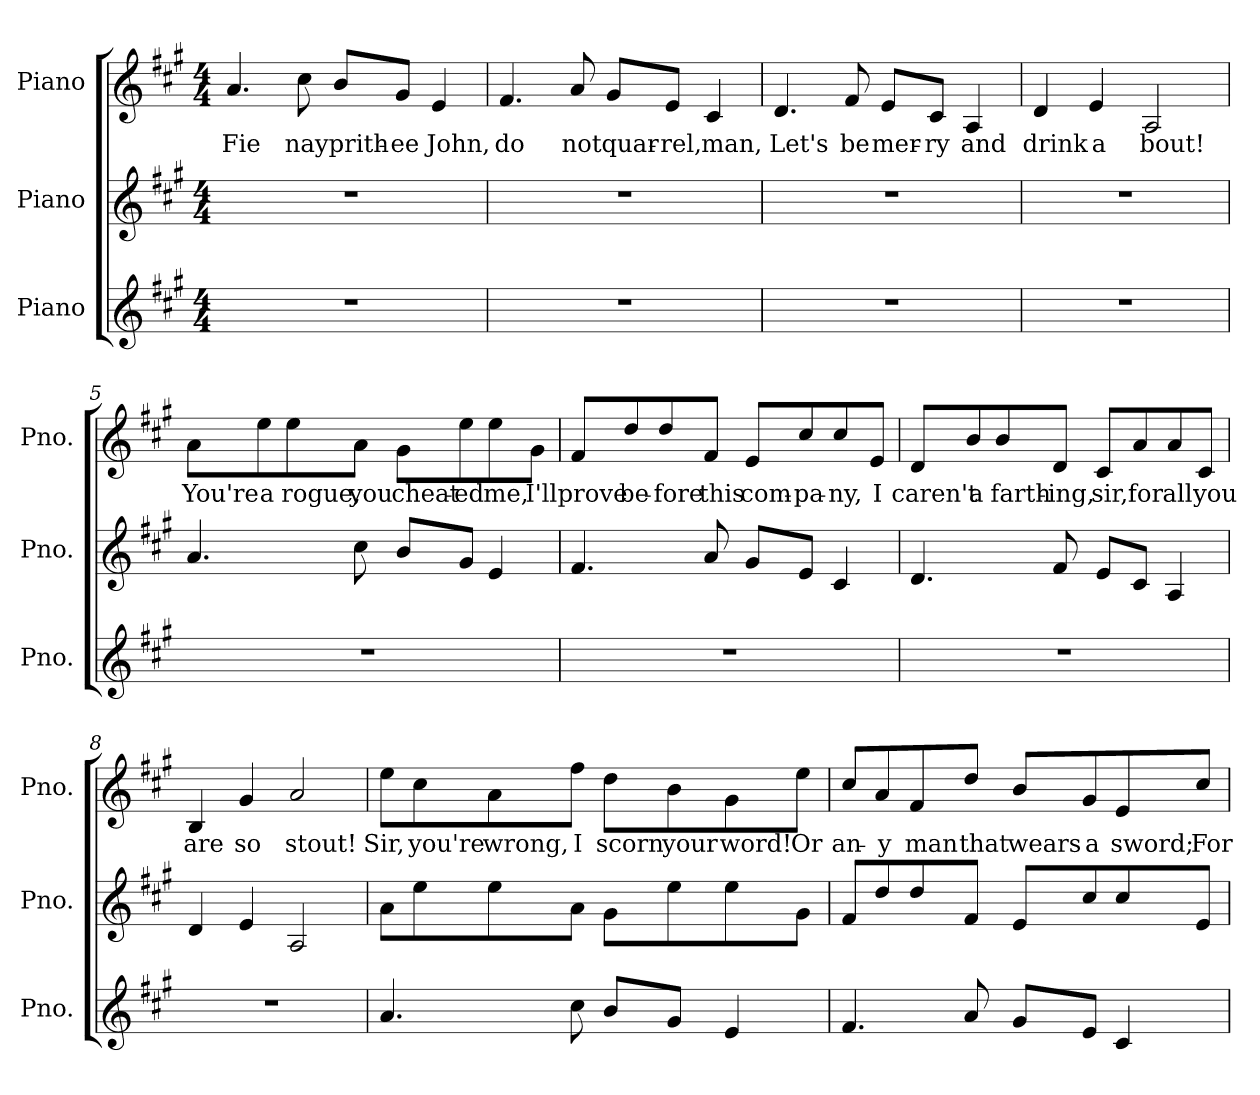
**kern	**kern	**kern	**text
*part3	*part2	*part1	*part1
*staff3	*staff2	*staff1	*staff1
*I"Piano	*I"Piano	*I"Piano	*
*I'Pno.	*I'Pno.	*I'Pno.	*
*clefG2	*clefG2	*clefG2	*
*k[f#c#g#]	*k[f#c#g#]	*k[f#c#g#]	*
*M4/4	*M4/4	*M4/4	*
=1	=1	=1	=1
!	!	!	!LO:LY:b
1r	1r	4.a/	Fie
!	!	!	!LO:LY:b
.	.	8cc#\	nay
!	!	!	!LO:LY:b
.	.	8b/L	prith-
!	!	!	!LO:LY:b
.	.	8g#/J	-ee
!	!	!	!LO:LY:b
.	.	4e/	John,
=2	=2	=2	=2
!	!	!	!LO:LY:b
1r	1r	4.f#/	do
!	!	!	!LO:LY:b
.	.	8a/	not
!	!	!	!LO:LY:b
.	.	8g#/L	quar-
!	!	!	!LO:LY:b
.	.	8e/J	-rel,
!	!	!	!LO:LY:b
.	.	4c#/	man,
=3	=3	=3	=3
!	!	!	!LO:LY:b
1r	1r	4.d/	Let's
!	!	!	!LO:LY:b
.	.	8f#/	be
!	!	!	!LO:LY:b
.	.	8e/L	mer-
!	!	!	!LO:LY:b
.	.	8c#/J	-ry
!	!	!	!LO:LY:b
.	.	4A/	and
!!LO:LB:g=z
=4	=4	=4	=4
!	!	!	!LO:LY:b
1r	1r	4d/	drink
!	!	!	!LO:LY:b
.	.	4e/	a
!	!	!	!LO:LY:b
.	.	2A/	bout!
=5	=5	=5	=5
!	!	!	!LO:LY:b
1r	4.a/	8a\L	You're
!	!	!	!LO:LY:b
.	.	8ee\	a
!	!	!	!LO:LY:b
.	.	8ee\	rogue,
!	!	!	!LO:LY:b
.	8cc#\	8a\J	you
!	!	!	!LO:LY:b
.	8b/L	8g#\L	cheat-
!	!	!	!LO:LY:b
.	8g#/J	8ee\	-ed
!	!	!	!LO:LY:b
.	4e/	8ee\	me,
!	!	!	!LO:LY:b
.	.	8g#\J	I'll
!!LO:LB:g=z
=6	=6	=6	=6
!	!	!	!LO:LY:b
1r	4.f#/	8f#/L	prove
!	!	!	!LO:LY:b
.	.	8dd/	be-
!	!	!	!LO:LY:b
.	.	8dd/	-fore
!	!	!	!LO:LY:b
.	8a/	8f#/J	this
!	!	!	!LO:LY:b
.	8g#/L	8e/L	com-
!	!	!	!LO:LY:b
.	8e/J	8cc#/	-pa-
!	!	!	!LO:LY:b
.	4c#/	8cc#/	-ny,
!	!	!	!LO:LY:b
.	.	8e/J	I
=7	=7	=7	=7
!	!	!	!LO:LY:b
1r	4.d/	8d/L	caren't
!	!	!	!LO:LY:b
.	.	8b/	a
!	!	!	!LO:LY:b
.	.	8b/	farth-
!	!	!	!LO:LY:b
.	8f#/	8d/J	-ing,
!	!	!	!LO:LY:b
.	8e/L	8c#/L	sir,
!	!	!	!LO:LY:b
.	8c#/J	8a/	for
!	!	!	!LO:LY:b
.	4A/	8a/	all
!	!	!	!LO:LY:b
.	.	8c#/J	you
!!LO:PB:g=z
=8	=8	=8	=8
!	!	!	!LO:LY:b
1r	4d/	4B/	are
!	!	!	!LO:LY:b
.	4e/	4g#/	so
!	!	!	!LO:LY:b
.	2A/	2a/	stout!
=9	=9	=9	=9
!	!	!	!LO:LY:b
4.a/	8a\L	8ee\L	Sir,
!	!	!	!LO:LY:b
.	8ee\	8cc#\	you're
!	!	!	!LO:LY:b
.	8ee\	8a\	wrong,
!	!	!	!LO:LY:b
8cc#\	8a\J	8ff#\J	I
!	!	!	!LO:LY:b
8b/L	8g#\L	8dd\L	scorn
!	!	!	!LO:LY:b
8g#/J	8ee\	8b\	your
!	!	!	!LO:LY:b
4e/	8ee\	8g#\	word!
!	!	!	!LO:LY:b
.	8g#\J	8ee\J	Or
!!LO:LB:g=z
=10	=10	=10	=10
!	!	!	!LO:LY:b
4.f#/	8f#/L	8cc#/L	an-
!	!	!	!LO:LY:b
.	8dd/	8a/	-y
!	!	!	!LO:LY:b
.	8dd/	8f#/	man
!	!	!	!LO:LY:b
8a/	8f#/J	8dd/J	that
!	!	!	!LO:LY:b
8g#/L	8e/L	8b/L	wears
!	!	!	!LO:LY:b
8e/J	8cc#/	8g#/	a
!	!	!	!LO:LY:b
4c#/	8cc#/	8e/	sword;
!	!	!	!LO:LY:b
.	8e/J	8cc#/J	For
=	=	=	=
*-	*-	*-	*-
